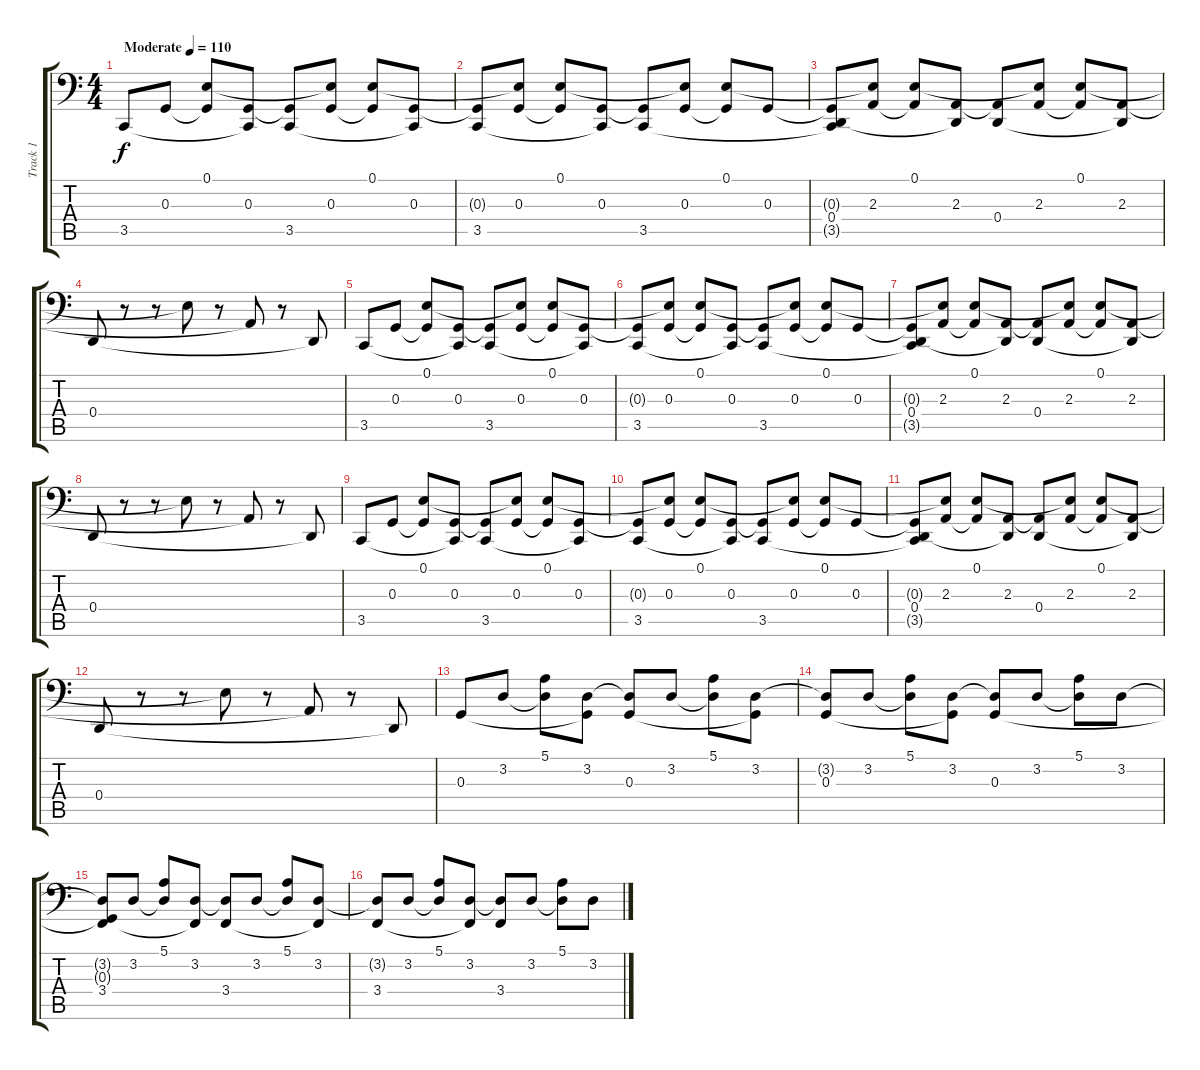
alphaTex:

\track ("Track 1" "Track 1") {instrument acousticgrandpiano}
\staff {score tabs}
\tuning (E3 B2 G2 D2 A1 E1) {hide}
\ts (4 4)
\tempo (110 "Moderate")
\clef f4
\ks c
3.5.8{dy f instrument acousticgrandpiano} 0.3.8 (0.1 0.3{t}).8 (0.3 3.5{t}).8 (0.3{t} 3.5).8 (0.1{t} 0.3).8 (0.1 0.3{t}).8 (0.3 3.5{t}).8 |
(0.3{t} 3.5).8 (0.1{t} 0.3).8 (0.1 0.3{t}).8 (0.3 3.5{t}).8 (0.3{t} 3.5).8 (0.1{t} 0.3).8 (0.1 0.3{t}).8 0.3.8 |
(0.3{t} 0.4 3.5{t}).8 (0.1{t} 2.3).8 (0.1 2.3{t}).8 (2.3 0.4{t}).8 (2.3{t} 0.4).8 (0.1{t} 2.3).8 (0.1 2.3{t}).8 (2.3 0.4{t}).8 |
0.4.8 r.8 r.8 0.1{t}.8 r.8 2.3{t}.8 r.8 0.4{t}.8 |
3.5.8 0.3.8 (0.1 0.3{t}).8 (0.3 3.5{t}).8 (0.3{t} 3.5).8 (0.1{t} 0.3).8 (0.1 0.3{t}).8 (0.3 3.5{t}).8 |
(0.3{t} 3.5).8 (0.1{t} 0.3).8 (0.1 0.3{t}).8 (0.3 3.5{t}).8 (0.3{t} 3.5).8 (0.1{t} 0.3).8 (0.1 0.3{t}).8 0.3.8 |
(0.3{t} 0.4 3.5{t}).8 (0.1{t} 2.3).8 (0.1 2.3{t}).8 (2.3 0.4{t}).8 (2.3{t} 0.4).8 (0.1{t} 2.3).8 (0.1 2.3{t}).8 (2.3 0.4{t}).8 |
0.4.8 r.8 r.8 0.1{t}.8 r.8 2.3{t}.8 r.8 0.4{t}.8 |
3.5.8 0.3.8 (0.1 0.3{t}).8 (0.3 3.5{t}).8 (0.3{t} 3.5).8 (0.1{t} 0.3).8 (0.1 0.3{t}).8 (0.3 3.5{t}).8 |
(0.3{t} 3.5).8 (0.1{t} 0.3).8 (0.1 0.3{t}).8 (0.3 3.5{t}).8 (0.3{t} 3.5).8 (0.1{t} 0.3).8 (0.1 0.3{t}).8 0.3.8 |
(0.3{t} 0.4 3.5{t}).8 (0.1{t} 2.3).8 (0.1 2.3{t}).8 (2.3 0.4{t}).8 (2.3{t} 0.4).8 (0.1{t} 2.3).8 (0.1 2.3{t}).8 (2.3 0.4{t}).8 |
0.4.8 r.8 r.8 0.1{t}.8 r.8 2.3{t}.8 r.8 0.4{t}.8 |
0.3.8 3.2.8 (5.1 3.2{t}).8 (3.2 0.3{t}).8 (3.2{t} 0.3).8 3.2.8 (5.1 3.2{t}).8 (3.2 0.3{t}).8 |
(3.2{t} 0.3).8 3.2.8 (5.1 3.2{t}).8 (3.2 0.3{t}).8 (3.2{t} 0.3).8 3.2.8 (5.1 3.2{t}).8 3.2.8 |
(3.2{t} 0.3{t} 3.4).8 3.2.8 (5.1 3.2{t}).8 (3.2 3.4{t}).8 (3.2{t} 3.4).8 3.2.8 (5.1 3.2{t}).8 (3.2 3.4{t}).8 |
(3.2{t} 3.4).8 3.2.8 (5.1 3.2{t}).8 (3.2 3.4{t}).8 (3.2{t} 3.4).8 3.2.8 (5.1 3.2{t}).8 3.2.8
